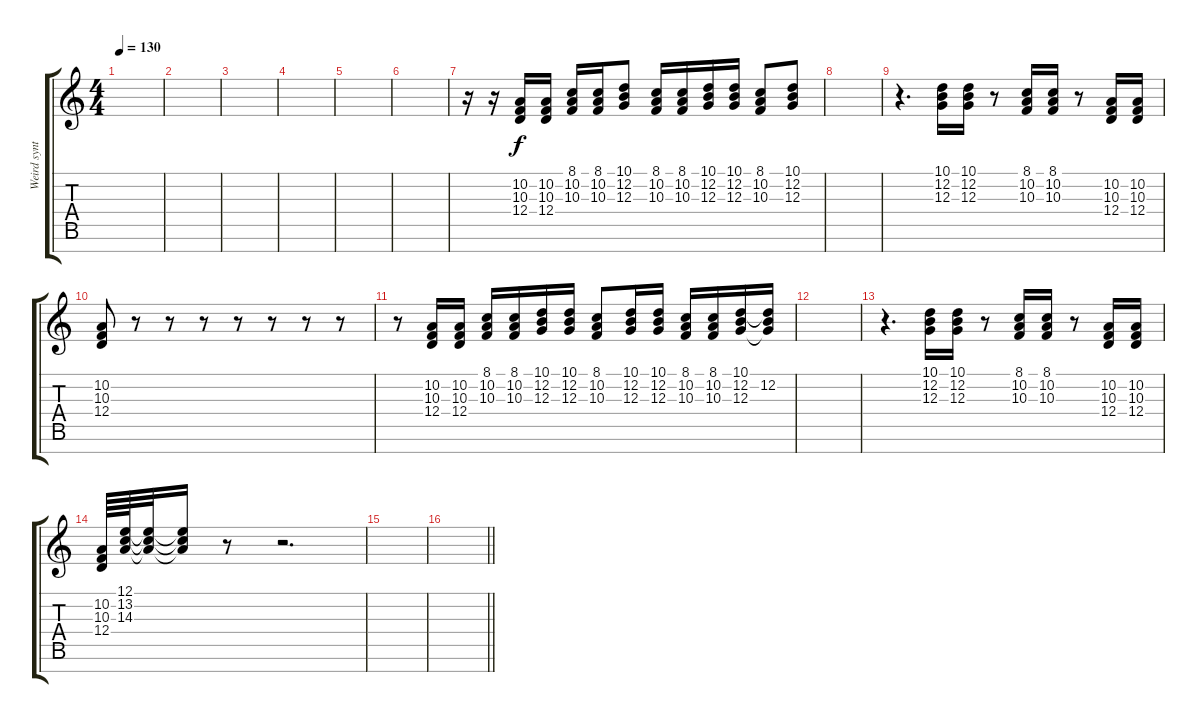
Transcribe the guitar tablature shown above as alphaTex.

\track ("Weird synth" "Weird synt") {instrument baritonesax}
\staff {score tabs}
\tuning (E4 B3 G3 D3 A2 E2 B1) {hide}
\ts (4 4)
\tempo 130
\clef g2
\ks c
|
|
|
|
|
|
r.16 r.16 (10.2 10.3 12.4).16 (10.2 10.3 12.4).16 (8.1 10.2 10.3).16 (8.1 10.2 10.3).16 (10.1 12.2 12.3).8 (8.1 10.2 10.3).16 (8.1 10.2 10.3).16 (10.1 12.2 12.3).16 (10.1 12.2 12.3).16 (8.1 10.2 10.3).8 (10.1 12.2 12.3).8 |
|
r.4{d} (10.1 12.2 12.3).16 (10.1 12.2 12.3).16 r.8 (8.1 10.2 10.3).16 (8.1 10.2 10.3).16 r.8 (10.2 10.3 12.4).16 (10.2 10.3 12.4).16 |
(10.2 10.3 12.4).8 r.8 r.8 r.8 r.8 r.8 r.8 r.8 |
r.8 (10.2 10.3 12.4).16 (10.2 10.3 12.4).16 (8.1 10.2 10.3).16 (8.1 10.2 10.3).16 (10.1 12.2 12.3).16 (10.1 12.2 12.3).16 (8.1 10.2 10.3).8 (10.1 12.2 12.3).16 (10.1 12.2 12.3).16 (8.1 10.2 10.3).16 (8.1 10.2 10.3).16 (10.1 12.2 12.3).16 (10.1{t} 12.2 12.3{t}).16 |
|
r.4{d} (10.1 12.2 12.3).16 (10.1 12.2 12.3).16 r.8 (8.1 10.2 10.3).16 (8.1 10.2 10.3).16 r.8 (10.2 10.3 12.4).16 (10.2 10.3 12.4).16 |
(10.2 10.3 12.4).64 (12.1 13.2 14.3).64 (12.1{t} 13.2{t} 14.3{t}).32 (12.1{t} 13.2{t} 14.3{t}).16 r.8 r.2{d} |
|
\barLineRight lightlight
